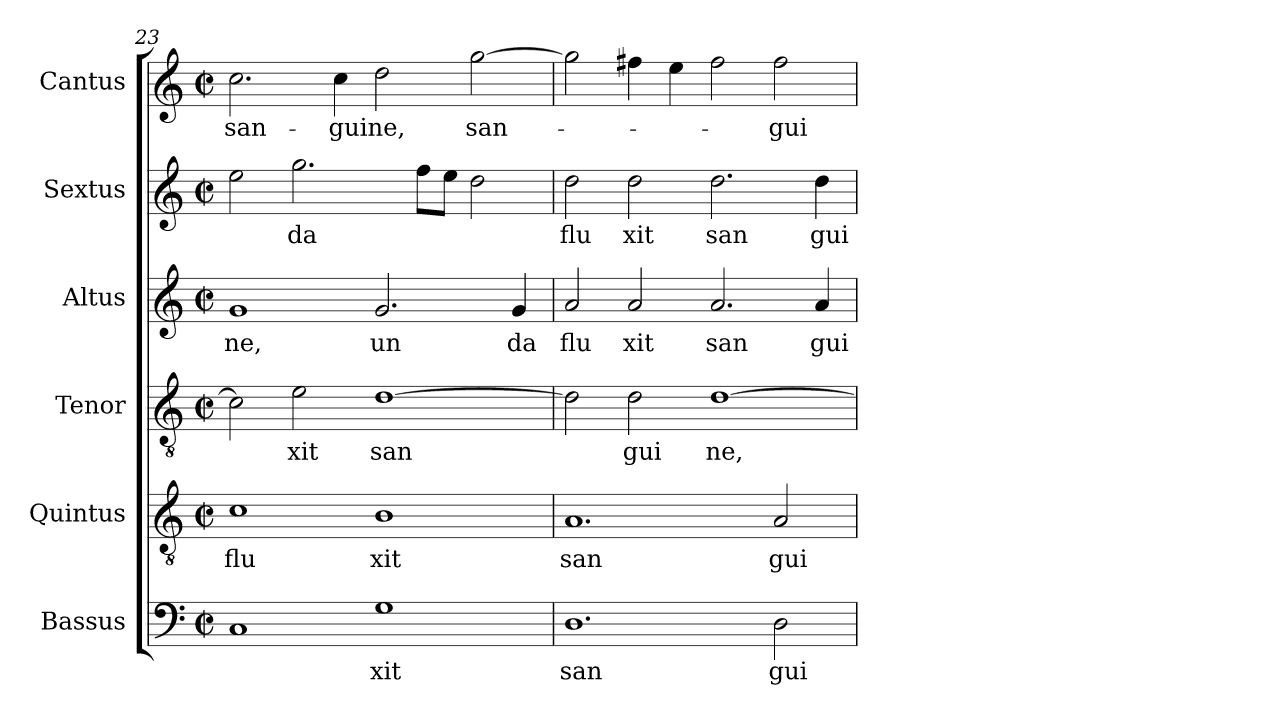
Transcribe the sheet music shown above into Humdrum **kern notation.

**kern	**text	**kern	**text	**kern	**text	**kern	**text	**kern	**text	**kern	**text
*part6	*part6	*part5	*part5	*part4	*part4	*part3	*part3	*part2	*part2	*part1	*part1
*staff6	*staff6	*staff5	*staff5	*staff4	*staff4	*staff3	*staff3	*staff2	*staff2	*staff1	*staff1
*I"Bassus	*	*I"Quintus	*	*I"Tenor	*	*I"Altus	*	*I"Sextus	*	*I"Cantus	*
*clefF4	*	*clefGv2	*	*clefGv2	*	*clefG2	*	*clefG2	*	*clefG2	*
*M2/2	*	*M2/2	*	*M2/2	*	*M2/2	*	*M2/2	*	*M2/2	*
*met(c|)	*	*met(c|)	*	*met(c|)	*	*met(c|)	*	*met(c|)	*	*met(c|)	*
=23	=23	=23	=23	=23	=23	=23	=23	=23	=23	=23	=23
!	!	!	!LO:LY:b:cj	!	!	!	!LO:LY:b:cj	!	!	!	!LO:LY:b:cj
1C	.	1c	flu	2c\]	.	1g	ne,	2ee\	.	2.cc\	san-
!	!	!	!	!	!LO:LY:b:cj	!	!	!	!LO:LY:b:cj	!	!
.	.	.	.	2e\	xit	.	.	2.gg\	da	.	.
!	!	!	!	!	!	!	!	!	!	!	!LO:LY:b:cj
.	.	.	.	.	.	.	.	.	.	4cc\	-guine,
!	!LO:LY:b:cj	!	!LO:LY:b:cj	!	!LO:LY:b	!	!LO:LY:b:cj	!	!	!	!
1G	xit	1B	xit	[>1d	san	2.g/	un	.	.	2dd\	.
.	.	.	.	.	.	.	.	8ff\L	.	.	.
.	.	.	.	.	.	.	.	8ee\J	.	.	.
!	!	!	!	!	!	!	!	!	!	!	!LO:LY:b
.	.	.	.	.	.	.	.	2dd\	.	[>2gg\	san-
!	!	!	!	!	!	!	!LO:LY:b:cj	!	!	!	!
.	.	.	.	.	.	4g/	da	.	.	.	.
=24	=24	=24	=24	=24	=24	=24	=24	=24	=24	=24	=24
!	!LO:LY:b:cj	!	!LO:LY:b:cj	!	!	!	!LO:LY:b:cj	!	!LO:LY:b:cj	!	!
1.D	san	1.A	san	2d\]	.	2a/	flu	2dd\	flu	2gg\]	.
!	!	!	!	!	!LO:LY:b:cj	!	!LO:LY:b:cj	!	!LO:LY:b:cj	!	!
.	.	.	.	2d\	gui	2a/	xit	2dd\	xit	4ff#X\	.
.	.	.	.	.	.	.	.	.	.	4ee\	.
!	!	!	!	!	!LO:LY:b:cj	!	!LO:LY:b:cj	!	!LO:LY:b:cj	!	!
.	.	.	.	[>1d	ne,	2.a/	san	2.dd\	san	2ff#\	.
!	!LO:LY:b:cj	!	!LO:LY:b:cj	!	!	!	!	!	!	!	!LO:LY:b:cj
2D\	gui	2A/	gui	.	.	.	.	.	.	2ff#\	-gui-
!	!	!	!	!	!	!	!LO:LY:b:cj	!	!LO:LY:b:cj	!	!
.	.	.	.	.	.	4a/	gui	4dd\	gui	.	.
=	=	=	=	=	=	=	=	=	=	=	=
*-	*-	*-	*-	*-	*-	*-	*-	*-	*-	*-	*-
